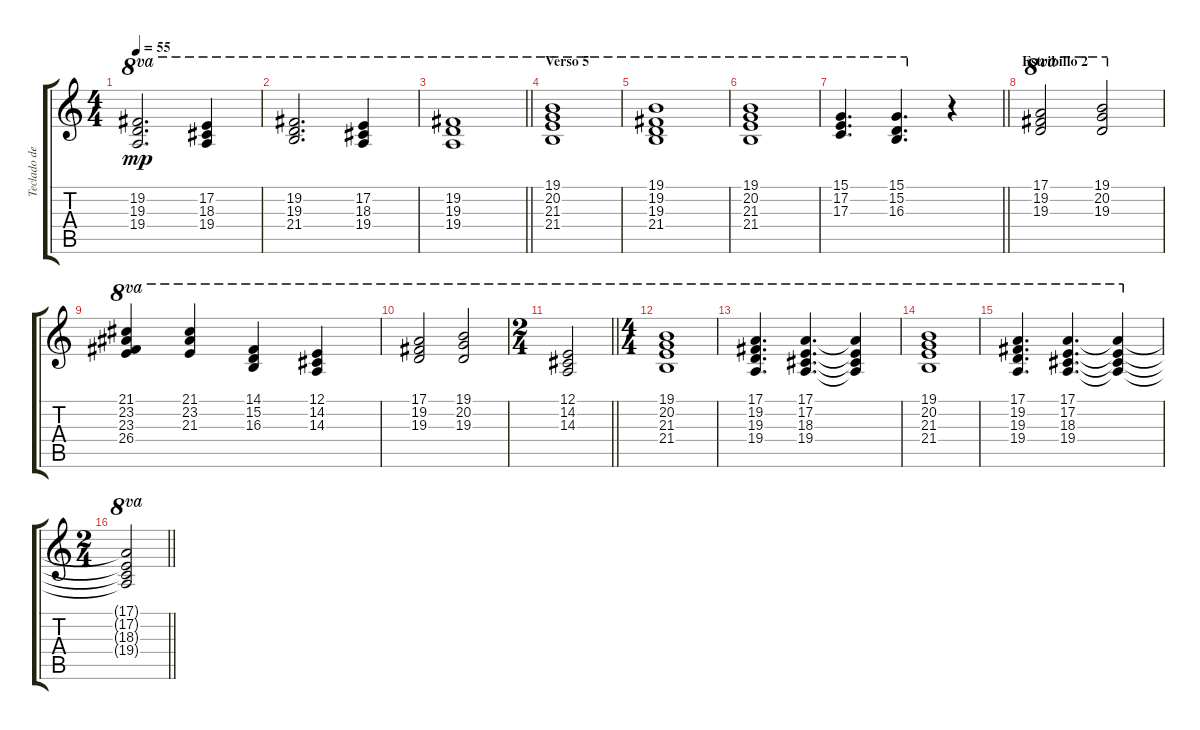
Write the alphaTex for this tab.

\track ("Teclado der." "Teclado de") {instrument pad8sweep}
\staff {score tabs}
\tuning (E4 B3 G3 D3 A2 E2) {hide}
\ts (4 4)
\tempo 55
\clef g2
\ks c
(19.2 19.3 19.4).2{d ot 8va dy mp} (17.2 18.3 19.4).4{ot 8va} |
(19.2 19.3 21.4).2{d ot 8va} (17.2 18.3 19.4).4{ot 8va} |
\barLineRight lightlight
(19.2 19.3 19.4).1{ot 8va} |
\section ("" "Verso 5")
(19.1 20.2 21.3 21.4).1{ot 8va} |
(19.1 19.2 19.3 21.4).1{ot 8va} |
(19.1 20.2 21.3 21.4).1{ot 8va} |
\barLineRight lightlight
(15.1 17.2 17.3).4{d ot 8va} (15.1 15.2 16.3).4{d ot 8va} r.4 |
\section ("" "Estribillo 2")
(17.1 19.2 19.3).2{ot 8va} (19.1 20.2 19.3).2{ot 8va} |
(21.1 23.2 23.3 26.4).4{ot 8va} (21.1 23.2 21.3).4{ot 8va} (14.1 15.2 16.3).4{ot 8va} (12.1 14.2 14.3).4{ot 8va} |
(17.1 19.2 19.3).2{ot 8va} (19.1 20.2 19.3).2{ot 8va} |
\ts (2 4)
\barLineRight lightlight
(12.1 14.2 14.3).2{ot 8va} |
\ts (4 4)
(19.1 20.2 21.3 21.4).1{ot 8va} |
(17.1 19.2 19.3 19.4).4{d ot 8va} (17.1 17.2 18.3 19.4).4{d ot 8va} (17.1{t} 17.2{t} 18.3{t} 19.4{t}).4{ot 8va} |
(19.1 20.2 21.3 21.4).1{ot 8va} |
(17.1 19.2 19.3 19.4).4{d ot 8va} (17.1 17.2 18.3 19.4).4{d ot 8va} (17.1{t} 17.2{t} 18.3{t} 19.4{t}).4{ot 8va} |
\ts (2 4)
\barLineRight lightlight
(17.1{t} 17.2{t} 18.3{t} 19.4{t}).2{ot 8va}
